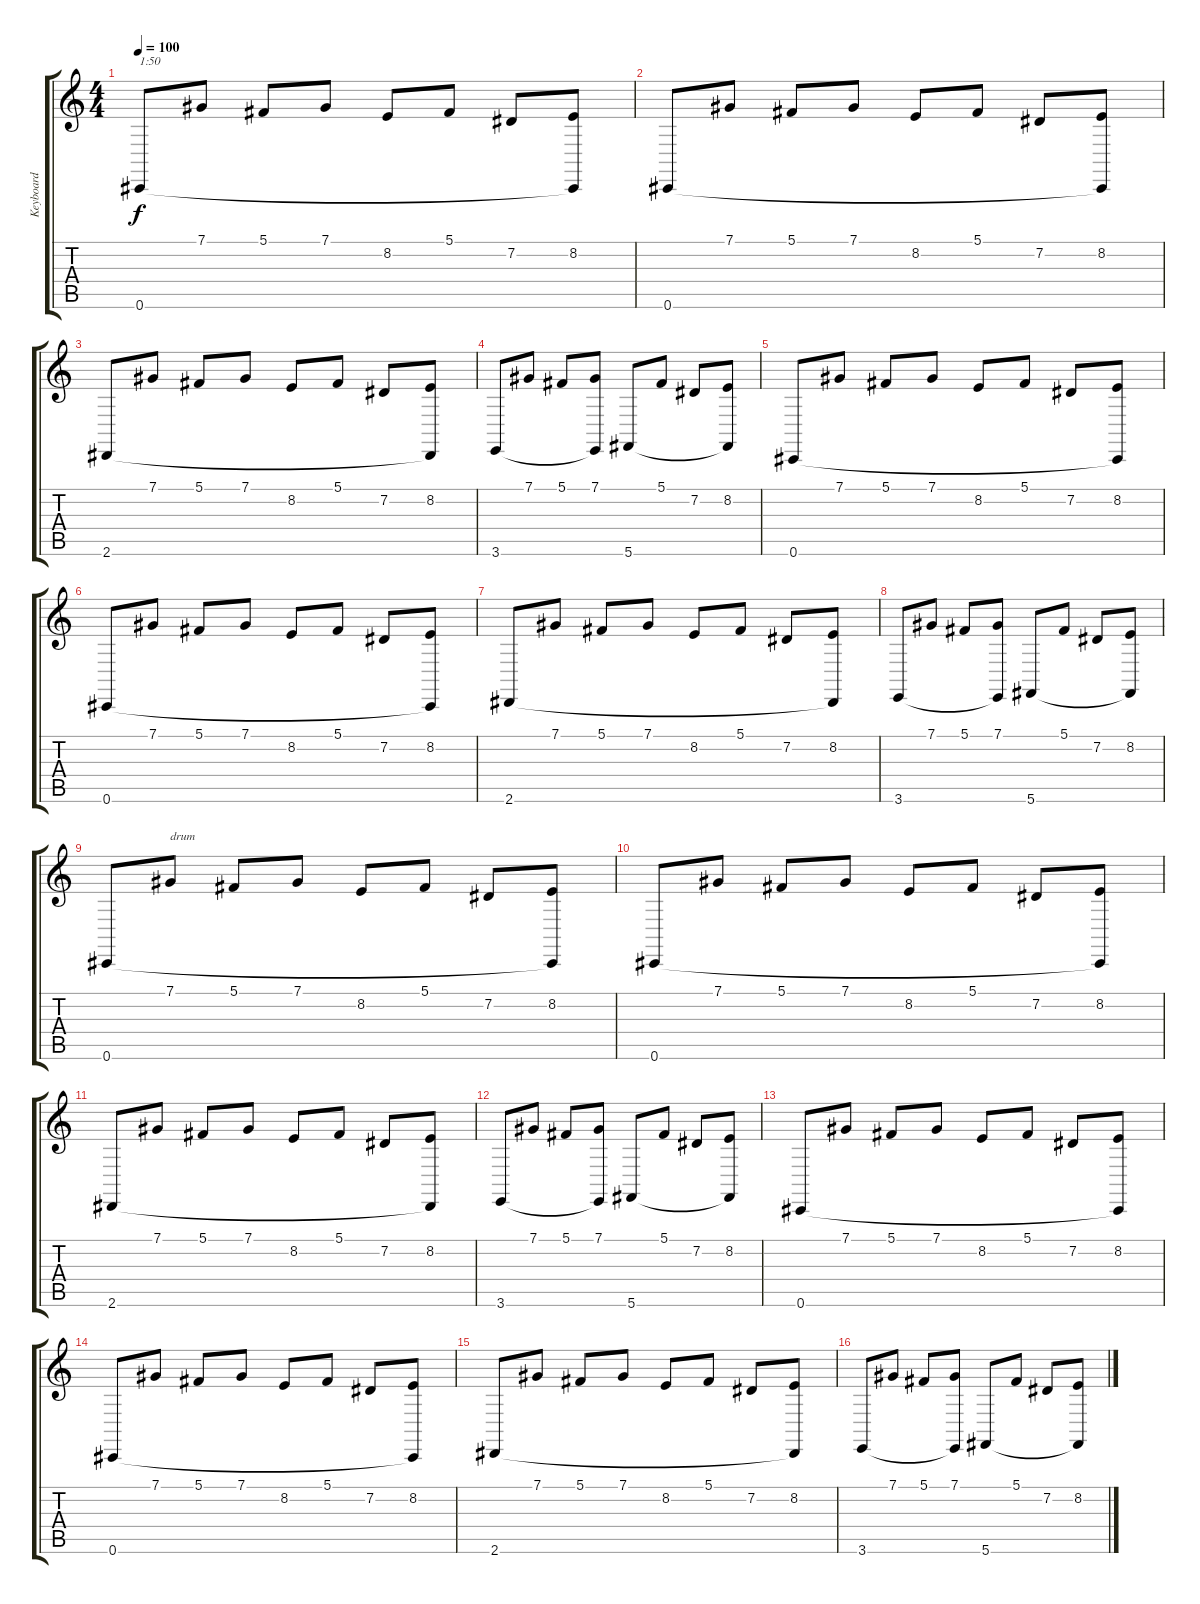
\track ("Keyboard" "Keyboard") {instrument brightacousticpiano}
\staff {score tabs}
\tuning (Db4 Ab3 E3 B2 Gb2 Db2) {hide}
\ts (4 4)
\tempo 100
\clef g2
\ks c
0.6.8{txt "1:50" dy f instrument brightacousticpiano} 7.1.8 5.1.8 7.1.8 8.2.8 5.1.8 7.2.8 (8.2 0.6{t}).8 |
0.6.8 7.1.8 5.1.8 7.1.8 8.2.8 5.1.8 7.2.8 (8.2 0.6{t}).8 |
2.6.8 7.1.8 5.1.8 7.1.8 8.2.8 5.1.8 7.2.8 (8.2 2.6{t}).8 |
3.6.8 7.1.8 5.1.8 (7.1 3.6{t}).8 5.6.8 5.1.8 7.2.8 (8.2 5.6{t}).8 |
0.6.8 7.1.8 5.1.8 7.1.8 8.2.8 5.1.8 7.2.8 (8.2 0.6{t}).8 |
0.6.8 7.1.8 5.1.8 7.1.8 8.2.8 5.1.8 7.2.8 (8.2 0.6{t}).8 |
2.6.8 7.1.8 5.1.8 7.1.8 8.2.8 5.1.8 7.2.8 (8.2 2.6{t}).8 |
3.6.8 7.1.8 5.1.8 (7.1 3.6{t}).8 5.6.8 5.1.8 7.2.8 (8.2 5.6{t}).8 |
0.6.8 7.1.8{txt "drum"} 5.1.8 7.1.8 8.2.8 5.1.8 7.2.8 (8.2 0.6{t}).8 |
0.6.8 7.1.8 5.1.8 7.1.8 8.2.8 5.1.8 7.2.8 (8.2 0.6{t}).8 |
2.6.8 7.1.8 5.1.8 7.1.8 8.2.8 5.1.8 7.2.8 (8.2 2.6{t}).8 |
3.6.8 7.1.8 5.1.8 (7.1 3.6{t}).8 5.6.8 5.1.8 7.2.8 (8.2 5.6{t}).8 |
0.6.8 7.1.8 5.1.8 7.1.8 8.2.8 5.1.8 7.2.8 (8.2 0.6{t}).8 |
0.6.8 7.1.8 5.1.8 7.1.8 8.2.8 5.1.8 7.2.8 (8.2 0.6{t}).8 |
2.6.8 7.1.8 5.1.8 7.1.8 8.2.8 5.1.8 7.2.8 (8.2 2.6{t}).8 |
3.6.8 7.1.8 5.1.8 (7.1 3.6{t}).8 5.6.8 5.1.8 7.2.8 (8.2 5.6{t}).8
